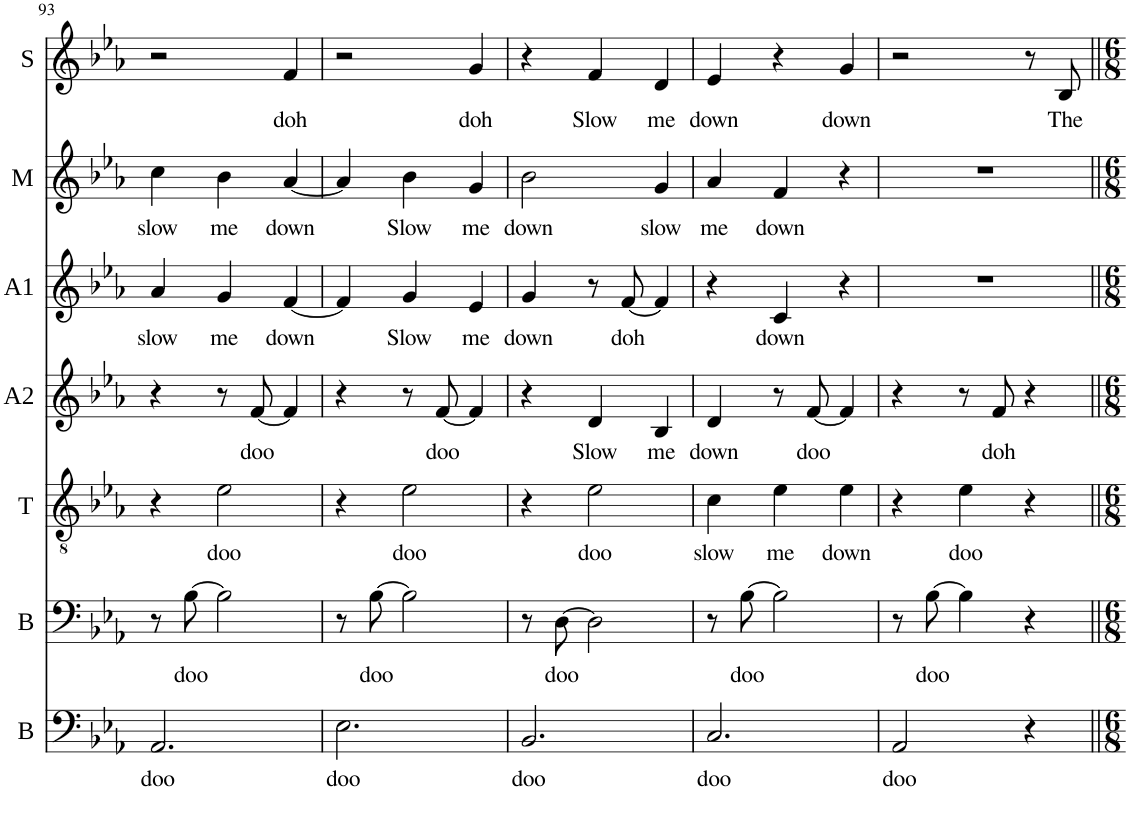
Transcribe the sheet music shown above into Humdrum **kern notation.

**kern	**text	**kern	**text	**kern	**text	**kern	**text	**kern	**text	**kern	**text	**kern	**text
*part7	*part7	*part6	*part6	*part5	*part5	*part4	*part4	*part3	*part3	*part2	*part2	*part1	*part1
*staff7	*staff7	*staff6	*staff6	*staff5	*staff5	*staff4	*staff4	*staff3	*staff3	*staff2	*staff2	*staff1	*staff1
*I"Bass	*	*I"Baritone	*	*I"Tenor	*	*I"Alto 2	*	*I"Alto 1	*	*I"Mezzo	*	*I"Soprano	*
*I'B	*	*I'B	*	*I'T	*	*I'A2	*	*I'A1	*	*I'M	*	*I'S	*
!!LO:PB:g=z
*clefF4	*	*clefF4	*	*clefGv2	*	*clefG2	*	*clefG2	*	*clefG2	*	*clefG2	*
*k[b-e-a-]	*	*k[b-e-a-]	*	*k[b-e-a-]	*	*k[b-e-a-]	*	*k[b-e-a-]	*	*k[b-e-a-]	*	*k[b-e-a-]	*
*M3/4	*	*M3/4	*	*M3/4	*	*M3/4	*	*M3/4	*	*M3/4	*	*M3/4	*
=93	=93	=93	=93	=93	=93	=93	=93	=93	=93	=93	=93	=93	=93
!	!LO:LY:b	!	!	!	!	!	!	!	!LO:LY:b	!	!LO:LY:b	!	!
2.AA-/	doo	8r	.	4r	.	4r	.	4a-/	slow	4cc\	slow	2r	.
!	!	!	!LO:LY:b	!	!	!	!	!	!	!	!	!	!
.	.	[8B-\	doo	.	.	.	.	.	.	.	.	.	.
!	!	!	!	!	!LO:LY:b	!	!	!	!LO:LY:b	!	!LO:LY:b	!	!
.	.	2B-\]	.	2e-\	doo	8r	.	4g/	me	4b-\	me	.	.
!	!	!	!	!	!	!	!LO:LY:b	!	!	!	!	!	!
.	.	.	.	.	.	[8f/	doo	.	.	.	.	.	.
!	!	!	!	!	!	!	!	!	!LO:LY:b	!	!LO:LY:b	!	!LO:LY:b
.	.	.	.	.	.	4f/]	.	[4f/	down	[4a-/	down	4f/	doh
=94	=94	=94	=94	=94	=94	=94	=94	=94	=94	=94	=94	=94	=94
!	!LO:LY:b	!	!	!	!	!	!	!	!	!	!	!	!
2.E-\	doo	8r	.	4r	.	4r	.	4f/]	.	4a-/]	.	2r	.
!	!	!	!LO:LY:b	!	!	!	!	!	!	!	!	!	!
.	.	[8B-\	doo	.	.	.	.	.	.	.	.	.	.
!	!	!	!	!	!LO:LY:b	!	!	!	!LO:LY:b	!	!LO:LY:b	!	!
.	.	2B-\]	.	2e-\	doo	8r	.	4g/	Slow	4b-\	Slow	.	.
!	!	!	!	!	!	!	!LO:LY:b	!	!	!	!	!	!
.	.	.	.	.	.	[8f/	doo	.	.	.	.	.	.
!	!	!	!	!	!	!	!	!	!LO:LY:b	!	!LO:LY:b	!	!LO:LY:b
.	.	.	.	.	.	4f/]	.	4e-/	me	4g/	me	4g/	doh
=95	=95	=95	=95	=95	=95	=95	=95	=95	=95	=95	=95	=95	=95
!	!LO:LY:b	!	!	!	!	!	!	!	!LO:LY:b	!	!LO:LY:b	!	!
2.BB-/	doo	8r	.	4r	.	4r	.	4g/	down	2b-\	down	4r	.
!	!	!	!LO:LY:b	!	!	!	!	!	!	!	!	!	!
.	.	[8D\	doo	.	.	.	.	.	.	.	.	.	.
!	!	!	!	!	!LO:LY:b	!	!LO:LY:b	!	!	!	!	!	!LO:LY:b
.	.	2D\]	.	2e-\	doo	4d/	Slow	8r	.	.	.	4f/	Slow
!	!	!	!	!	!	!	!	!	!LO:LY:b	!	!	!	!
.	.	.	.	.	.	.	.	[8f/	doh	.	.	.	.
!	!	!	!	!	!	!	!LO:LY:b	!	!	!	!LO:LY:b	!	!LO:LY:b
.	.	.	.	.	.	4B-/	me	4f/]	.	4g/	slow	4d/	me
=96	=96	=96	=96	=96	=96	=96	=96	=96	=96	=96	=96	=96	=96
!	!LO:LY:b	!	!	!	!LO:LY:b	!	!LO:LY:b	!	!	!	!LO:LY:b	!	!LO:LY:b
2.C/	doo	8r	.	4c\	slow	4d/	down	4r	.	4a-/	me	4e-/	down
!	!	!	!LO:LY:b	!	!	!	!	!	!	!	!	!	!
.	.	[8B-\	doo	.	.	.	.	.	.	.	.	.	.
!	!	!	!	!	!LO:LY:b	!	!	!	!LO:LY:b	!	!LO:LY:b	!	!
.	.	2B-\]	.	4e-\	me	8r	.	4c/	down	4f/	down	4r	.
!	!	!	!	!	!	!	!LO:LY:b	!	!	!	!	!	!
.	.	.	.	.	.	[8f/	doo	.	.	.	.	.	.
!	!	!	!	!	!LO:LY:b	!	!	!	!	!	!	!	!LO:LY:b
.	.	.	.	4e-\	down	4f/]	.	4r	.	4r	.	4g/	down
=97	=97	=97	=97	=97	=97	=97	=97	=97	=97	=97	=97	=97	=97
!	!LO:LY:b	!	!	!	!	!	!	!	!	!	!	!	!
2AA-/	doo	8r	.	4r	.	4r	.	2.r	.	2.r	.	2r	.
!	!	!	!LO:LY:b	!	!	!	!	!	!	!	!	!	!
.	.	[8B-\	doo	.	.	.	.	.	.	.	.	.	.
!	!	!	!	!	!LO:LY:b	!	!	!	!	!	!	!	!
.	.	4B-\]	.	4e-\	doo	8r	.	.	.	.	.	.	.
!	!	!	!	!	!	!	!LO:LY:b	!	!	!	!	!	!
.	.	.	.	.	.	8f/	doh	.	.	.	.	.	.
4r	.	4r	.	4r	.	4r	.	.	.	.	.	8r	.
!	!	!	!	!	!	!	!	!	!	!	!	!	!LO:LY:b
.	.	.	.	.	.	.	.	.	.	.	.	8B-/	The
=||	=||	=||	=||	=||	=||	=||	=||	=||	=||	=||	=||	=||	=||
*-	*-	*-	*-	*-	*-	*-	*-	*-	*-	*-	*-	*-	*-
